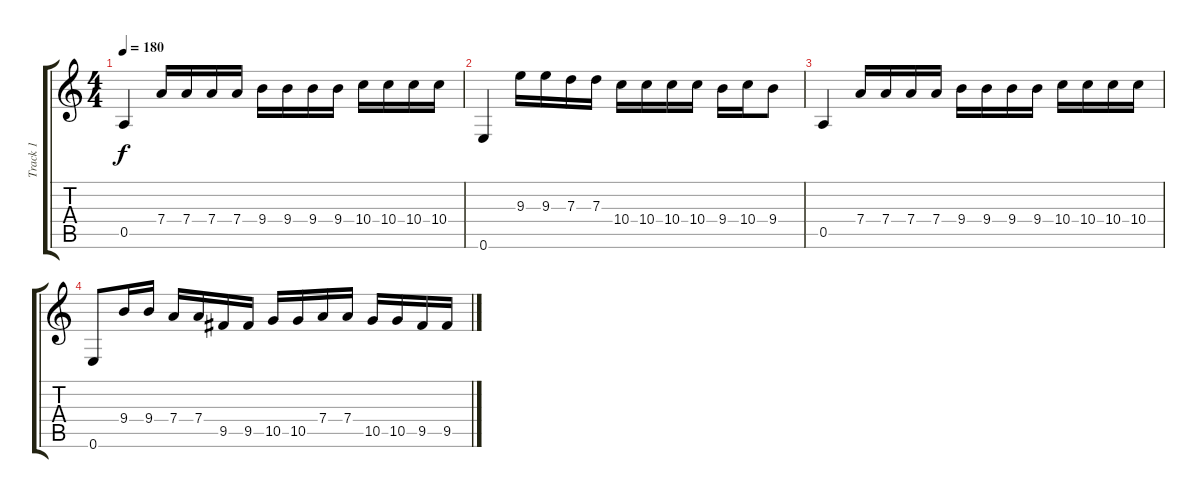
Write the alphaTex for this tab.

\track ("Track 1" "Track 1") {instrument acousticguitarnylon}
\staff {score tabs}
\tuning (E4 B3 G3 D3 A2 E2) {hide}
\ts (4 4)
\tempo 180
\clef g2
\ks c
0.5.4{dy f instrument distortionguitar} 7.4.16 7.4.16 7.4.16 7.4.16 9.4.16 9.4.16 9.4.16 9.4.16 10.4.16 10.4.16 10.4.16 10.4.16 |
0.6.4 9.3.16 9.3.16 7.3.16 7.3.16 10.4.16 10.4.16 10.4.16 10.4.16 9.4.16 10.4.16 9.4.8 |
0.5.4 7.4.16 7.4.16 7.4.16 7.4.16 9.4.16 9.4.16 9.4.16 9.4.16 10.4.16 10.4.16 10.4.16 10.4.16 |
0.6.8 9.4.16 9.4.16 7.4.16 7.4.16 9.5.16 9.5.16 10.5.16 10.5.16 7.4.16 7.4.16 10.5.16 10.5.16 9.5.16 9.5.16
